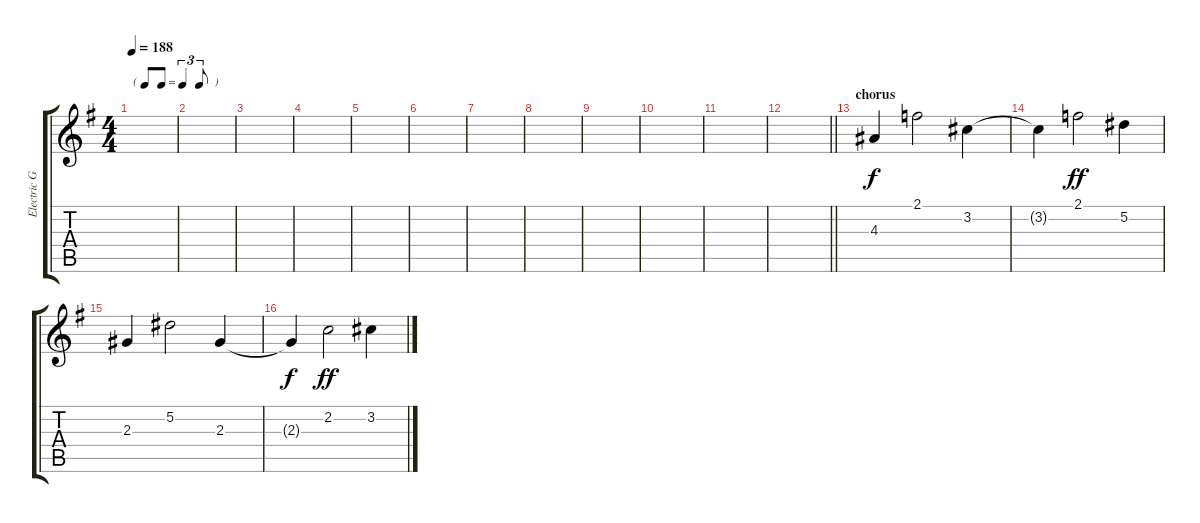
\track ("Electric Guitar" "Electric G") {instrument distortionguitar}
\staff {score tabs}
\tuning (Eb4 Bb3 Gb3 Db3 Ab2 Eb2) {hide}
\ts (4 4)
\tf triplet8th
\tempo 188
\clef g2
\ks g
|
|
|
|
|
|
|
|
|
|
|
\barLineRight lightlight
|
\section ("" "chorus")
4.3.4 2.1.2 3.2.4 |
3.2{t}.4{dy f} 2.1.2{dy ff} 5.2.4 |
2.3.4 5.2.2 2.3.4 |
2.3{t}.4{dy f} 2.2.2{dy ff} 3.2.4
